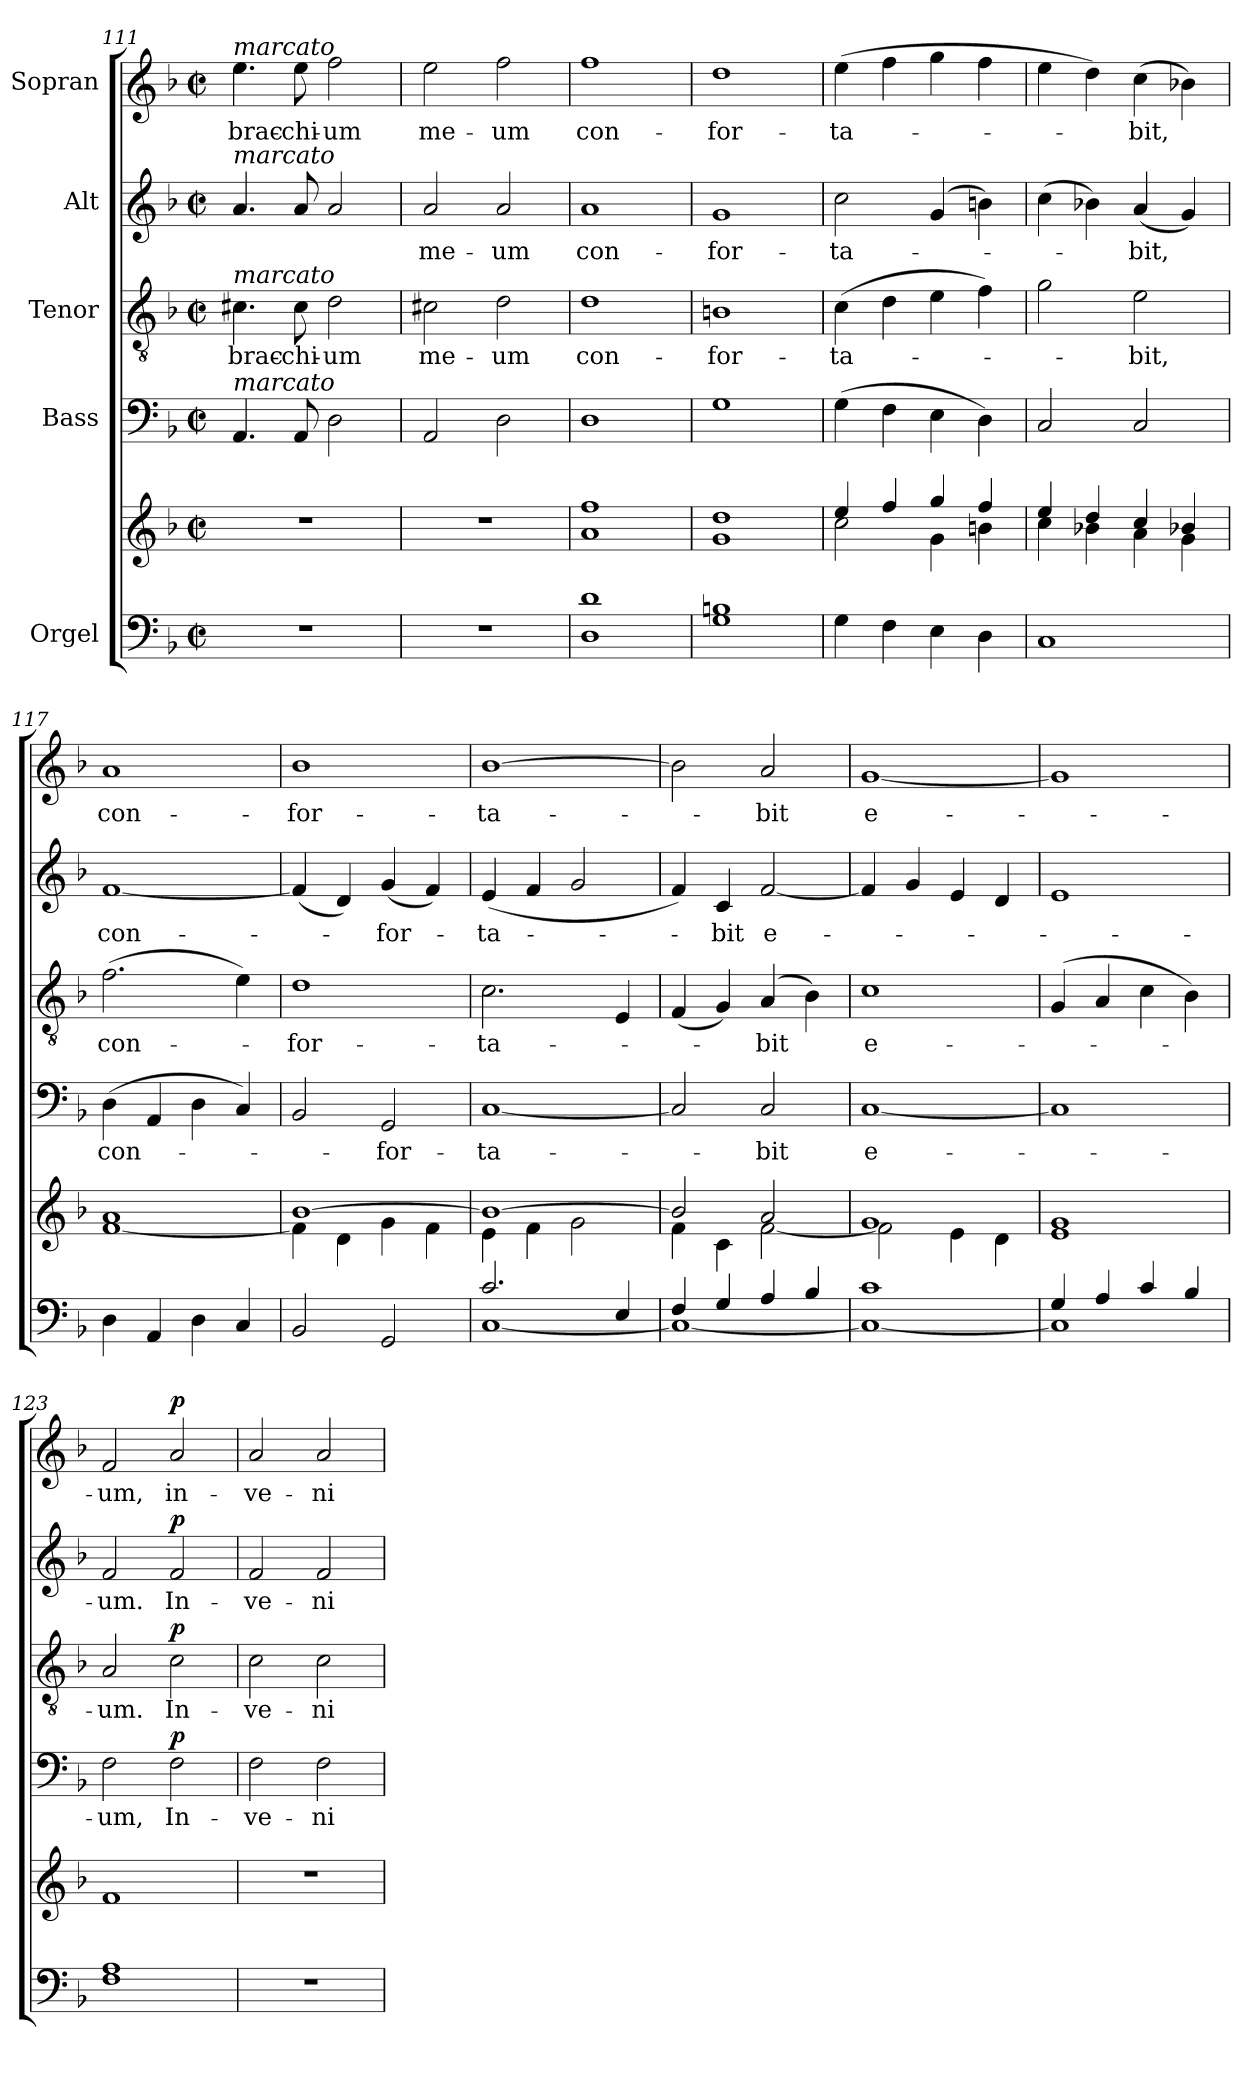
**kern	**kern	**kern	**text	**dynam	**kern	**text	**dynam	**kern	**text	**dynam	**kern	**text	**dynam
*part5	*part5	*part4	*part4	*part4	*part3	*part3	*part3	*part2	*part2	*part2	*part1	*part1	*part1
*staff6	*staff5	*staff4	*staff4	*staff4	*staff3	*staff3	*staff3	*staff2	*staff2	*staff2	*staff1	*staff1	*staff1
*I"Orgel	*	*I"Bass	*	*	*I"Tenor	*	*	*I"Alt	*	*	*I"Sopran	*	*
*clefF4	*clefG2	*clefF4	*	*	*clefGv2	*	*	*clefG2	*	*	*clefG2	*	*
*k[b-]	*k[b-]	*k[b-]	*	*	*k[b-]	*	*	*k[b-]	*	*	*k[b-]	*	*
*M2/2	*M2/2	*M2/2	*	*	*M2/2	*	*	*M2/2	*	*	*M2/2	*	*
*met(c|)	*met(c|)	*met(c|)	*	*	*met(c|)	*	*	*met(c|)	*	*	*met(c|)	*	*
=111X2	=111X2	=111X2	=111X2	=111X2	=111X2	=111X2	=111X2	=111X2	=111X2	=111X2	=111X2	=111X2	=111X2
!	!	!	!	!	!	!	!	!	!	!	!LO:TX:a:i:t=marcato	!	!
!	!	!	!	!	!	!	!	!LO:TX:a:i:t=marcato	!	!	!	!	!
!	!	!	!	!	!LO:TX:a:i:t=marcato	!	!	!	!	!	!	!	!
!	!	!LO:TX:a:i:t=marcato	!	!	!	!	!	!	!	!	!	!	!
1r	1r	4.AA/	.	.	4.c#X\	brac-	.	4.a/	.	.	4.ee\	brac-	.
.	.	8AA/	.	.	8c#\	-chi-	.	8a/	.	.	8ee\	-chi-	.
.	.	2D\	.	.	2d\	-um	.	2a/	.	.	2ff\	-um	.
!!LO:LB:g=z
=112	=112	=112	=112	=112	=112	=112	=112	=112	=112	=112	=112	=112	=112
1r	1r	2AA/	.	.	2c#X\	me-	.	2a/	me-	.	2ee\	me-	.
.	.	2D\	.	.	2d\	-um	.	2a/	-um	.	2ff\	-um	.
=113	=113	=113	=113	=113	=113	=113	=113	=113	=113	=113	=113	=113	=113
*^	*^	*	*	*	*	*	*	*	*	*	*	*	*
1d	1D	1ff	1a	1D	.	.	1d	con-	.	1a	con-	.	1ff	con-	.
=114	=114	=114	=114	=114	=114	=114	=114	=114	=114	=114	=114	=114	=114	=114	=114
1Bn	1G	1dd	1g	1G	.	.	1Bn	-for-	.	1g	-for-	.	1dd	-for-	.
*v	*v	*	*	*	*	*	*	*	*	*	*	*	*	*	*
=115	=115	=115	=115	=115	=115	=115	=115	=115	=115	=115	=115	=115	=115	=115
4G\	4ee/	2cc\	(>4G\	.	.	(>4c\	-ta-	.	2cc\	-ta-	.	(>4ee\	-ta-	.
4F\	4ff/	.	4F\	.	.	4d\	.	.	.	.	.	4ff\	.	.
4E\	4gg/	4g\	4E\	.	.	4e\	.	.	(>4g/	.	.	4gg\	.	.
4D\	4ff/	4bn\	4D\)	.	.	4f\)	.	.	4bn\)	.	.	4ff\	.	.
=116	=116	=116	=116	=116	=116	=116	=116	=116	=116	=116	=116	=116	=116	=116
1C	4ee/	4cc\	2C/	.	.	2g\	.	.	(>4cc\	.	.	4ee\	.	.
.	4dd/	4b-X\	.	.	.	.	.	.	4b-X\)	.	.	4dd\)	.	.
.	4cc/	4a\	2C/	.	.	2e\	-bit,	.	(4a/	-bit,	.	(>4cc\	-bit,	.
.	4b-X/	4g\	.	.	.	.	.	.	4g/)	.	.	4b-X\)	.	.
=117	=117	=117	=117	=117	=117	=117	=117	=117	=117	=117	=117	=117	=117	=117
4D\	1a	[1f	(4D\	con-	.	(>2.f\	con-	.	[1f	con-	.	1a	con-	.
4AA/	.	.	4AA/	.	.	.	.	.	.	.	.	.	.	.
4D\	.	.	4D\	.	.	.	.	.	.	.	.	.	.	.
4C/	.	.	4C/)	.	.	4e\)	.	.	.	.	.	.	.	.
=118	=118	=118	=118	=118	=118	=118	=118	=118	=118	=118	=118	=118	=118	=118
2BB-/	[1b-	4f\]	2BB-/	.	.	1d	-for-	.	(4f/]	.	.	1b-	-for-	.
.	.	4d\	.	.	.	.	.	.	4d/)	.	.	.	.	.
2GG/	.	4g\	2GG/	-for-	.	.	.	.	(4g/	-for-	.	.	.	.
.	.	4f\	.	.	.	.	.	.	4f/)	.	.	.	.	.
=119	=119	=119	=119	=119	=119	=119	=119	=119	=119	=119	=119	=119	=119	=119
*^	*	*	*	*	*	*	*	*	*	*	*	*	*	*
2.c/	[1C	1b-_	4e\	[1C	-ta-	.	2.c\	-ta-	.	(>4e/	-ta-	.	[1b-	-ta-	.
.	.	.	4f\	.	.	.	.	.	.	4f/	.	.	.	.	.
.	.	.	2g\	.	.	.	.	.	.	2g/	.	.	.	.	.
4E/	.	.	.	.	.	.	4E/	.	.	.	.	.	.	.	.
=120	=120	=120	=120	=120	=120	=120	=120	=120	=120	=120	=120	=120	=120	=120	=120
4F/	1C_	2b-/]	4f\	2C/]	.	.	(4F/	.	.	4f/)	.	.	2b-\]	.	.
4G/	.	.	4c\	.	.	.	4G/)	.	.	4c/	-bit	.	.	.	.
4A/	.	2a/	[2f\	2C/	-bit	.	(>4A/	-bit	.	[2f/	e-	.	2a/	-bit	.
4B-/	.	.	.	.	.	.	4B-\)	.	.	.	.	.	.	.	.
!!LO:LB:g=z
=121	=121	=121	=121	=121	=121	=121	=121	=121	=121	=121	=121	=121	=121	=121	=121
1c	1C_	1g	2f\]	[1C	e-	.	1c	e-	.	4f/]	.	.	[1g	e-	.
.	.	.	.	.	.	.	.	.	.	4g/	.	.	.	.	.
.	.	.	4e\	.	.	.	.	.	.	4e/	.	.	.	.	.
.	.	.	4d\	.	.	.	.	.	.	4d/	.	.	.	.	.
=122	=122	=122	=122	=122	=122	=122	=122	=122	=122	=122	=122	=122	=122	=122	=122
4G/	1C]	1g	1e	1C]	.	.	(>4G/	.	.	1e	.	.	1g]	.	.
4A/	.	.	.	.	.	.	4A/	.	.	.	.	.	.	.	.
4c/	.	.	.	.	.	.	4c\	.	.	.	.	.	.	.	.
4B-/	.	.	.	.	.	.	4B-\)	.	.	.	.	.	.	.	.
*	*	*v	*v	*	*	*	*	*	*	*	*	*	*	*	*
=123	=123	=123	=123	=123	=123	=123	=123	=123	=123	=123	=123	=123	=123	=123
1A	1F	1f	2F\	-um,	.	2A/	-um.	.	2f/	-um.	.	2f/	-um,	.
!	!	!	!	!	!LO:DY:a	!	!	!LO:DY:a	!	!	!LO:DY:a	!	!	!LO:DY:a
.	.	.	2F\	In-	p	2c\	In-	p	2f/	In-	p	2a/	in-	p
*v	*v	*	*	*	*	*	*	*	*	*	*	*	*	*
=124	=124	=124	=124	=124	=124	=124	=124	=124	=124	=124	=124	=124	=124
1r	1r	2F\	-ve-	.	2c\	-ve-	.	2f/	-ve-	.	2a/	-ve-	.
.	.	2F\	-ni	.	2c\	-ni	.	2f/	-ni	.	2a/	-ni	.
=	=	=	=	=	=	=	=	=	=	=	=	=	=
*-	*-	*-	*-	*-	*-	*-	*-	*-	*-	*-	*-	*-	*-
